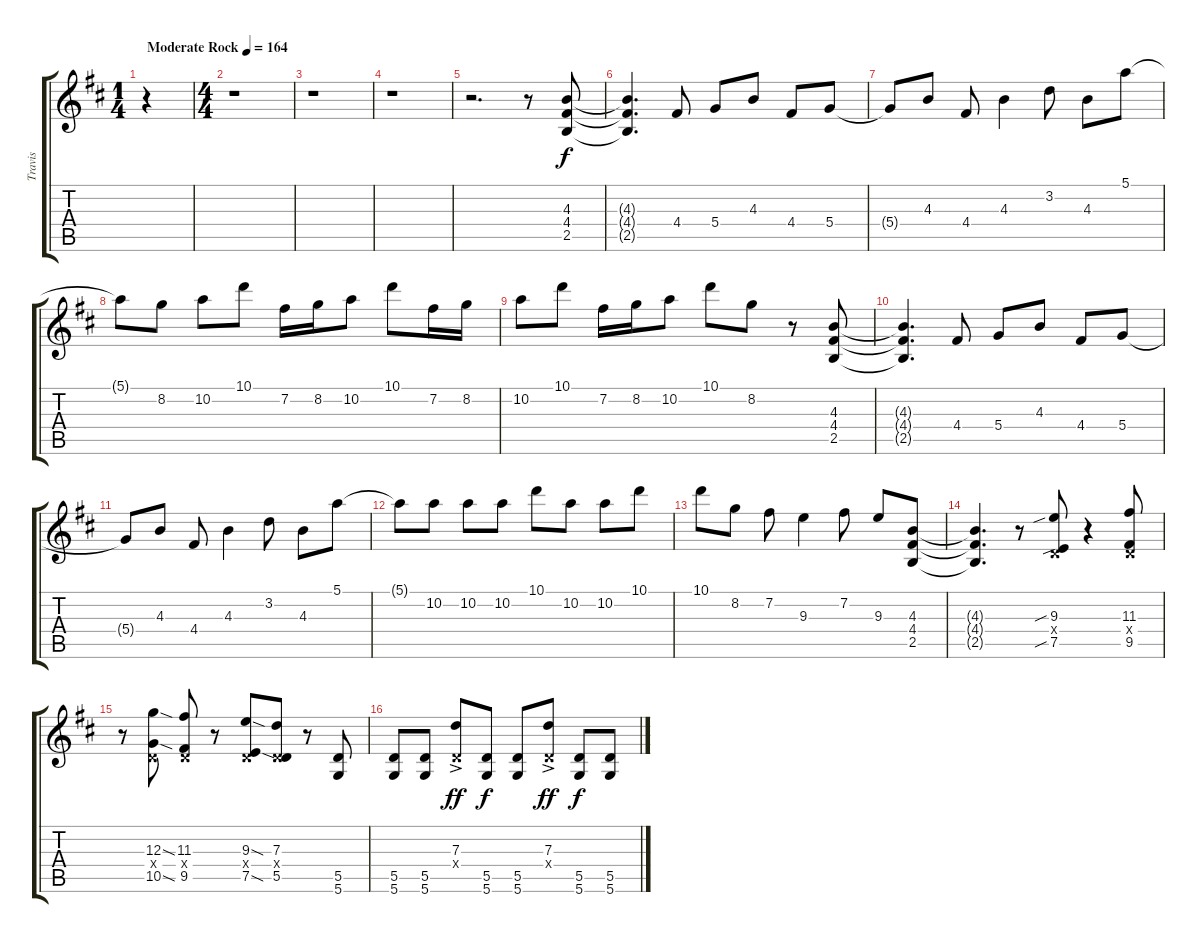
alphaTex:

\track ("Travis" "Travis") {instrument distortionguitar}
\staff {score tabs}
\tuning (E4 B3 G3 D3 A2 D2) {hide}
\ts (1 4)
\tempo (164 "Moderate Rock")
\clef g2
\ks d
r.4{dy f instrument distortionguitar} |
\ts (4 4)
r.1 |
r.1 |
r.1 |
r.2{d} r.8 (4.3 4.4 2.5).8 |
(4.3{t} 4.4{t} 2.5{t}).4{d} 4.4.8 5.4.8 4.3.8 4.4.8 5.4.8 |
5.4{t}.8 4.3.8 4.4.8 4.3.4 3.2.8 4.3.8 5.1.8 |
5.1{t}.8 8.2.8 10.2.8 10.1.8 7.2.16 8.2.16 10.2.8 10.1.8 7.2.16 8.2.16 |
10.2.8 10.1.8 7.2.16 8.2.16 10.2.8 10.1.8 8.2.8 r.8 (4.3 4.4 2.5).8 |
(4.3{t} 4.4{t} 2.5{t}).4{d} 4.4.8 5.4.8 4.3.8 4.4.8 5.4.8 |
5.4{t}.8 4.3.8 4.4.8 4.3.4 3.2.8 4.3.8 5.1.8 |
5.1{t}.8 10.2.8 10.2.8 10.2.8 10.1.8 10.2.8 10.2.8 10.1.8 |
10.1.8 8.2.8 7.2.8 9.3.4 7.2.8 9.3.8 (4.3 4.4 2.5).8 |
(4.3{t} 4.4{t} 2.5{t}).4{d} r.8 (9.3{sib} 0.4{x} 7.5{sib}).8 r.4 (11.3 0.4{x} 9.5).8 |
r.8 (12.3{sod} 0.4{x} 10.5{sod}).8 (11.3 0.4{x} 9.5).8 r.8 (9.3{sod} 0.4{x} 7.5{sod}).8 (7.3 0.4{x} 5.5).8 r.8 (5.5 5.6).8 |
(5.5 5.6).8 (5.5 5.6).8 (7.3{ac} 0.4{x}).8{dy ff} (5.5 5.6).8{dy f} (5.5 5.6).8 (7.3{ac} 0.4{x}).8{dy ff} (5.5 5.6).8{dy f} (5.5 5.6).8
